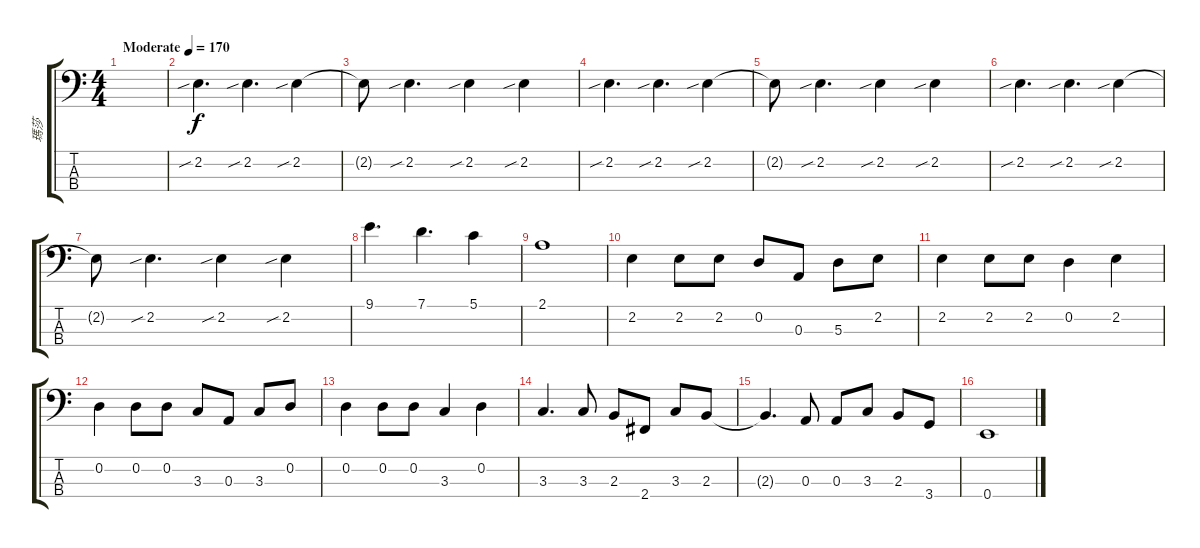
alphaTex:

\track ("瑪莎" "瑪莎") {instrument electricbassfinger}
\staff {score tabs}
\tuning (G2 D2 A1 E1) {hide}
\ts (4 4)
\tempo (170 "Moderate")
\clef f4
\ks c
|
2.2{sib}.4{d} 2.2{sib}.4{d} 2.2{sib}.4 |
2.2{t}.8 2.2{sib}.4{d} 2.2{sib}.4 2.2{sib}.4 |
2.2{sib}.4{d} 2.2{sib}.4{d} 2.2{sib}.4 |
2.2{t}.8 2.2{sib}.4{d} 2.2{sib}.4 2.2{sib}.4 |
2.2{sib}.4{d} 2.2{sib}.4{d} 2.2{sib}.4 |
2.2{t}.8 2.2{sib}.4{d} 2.2{sib}.4 2.2{sib}.4 |
9.1.4{d} 7.1.4{d} 5.1.4 |
2.1.1 |
2.2.4 2.2.8 2.2.8 0.2.8 0.3.8 5.3.8 2.2.8 |
2.2.4 2.2.8 2.2.8 0.2.4 2.2.4 |
0.2.4 0.2.8 0.2.8 3.3.8 0.3.8 3.3.8 0.2.8 |
0.2.4 0.2.8 0.2.8 3.3.4 0.2.4 |
3.3.4{d} 3.3.8 2.3.8 2.4.8 3.3.8 2.3.8 |
2.3{t}.4{d} 0.3.8 0.3.8 3.3.8 2.3.8 3.4.8 |
0.4.1
